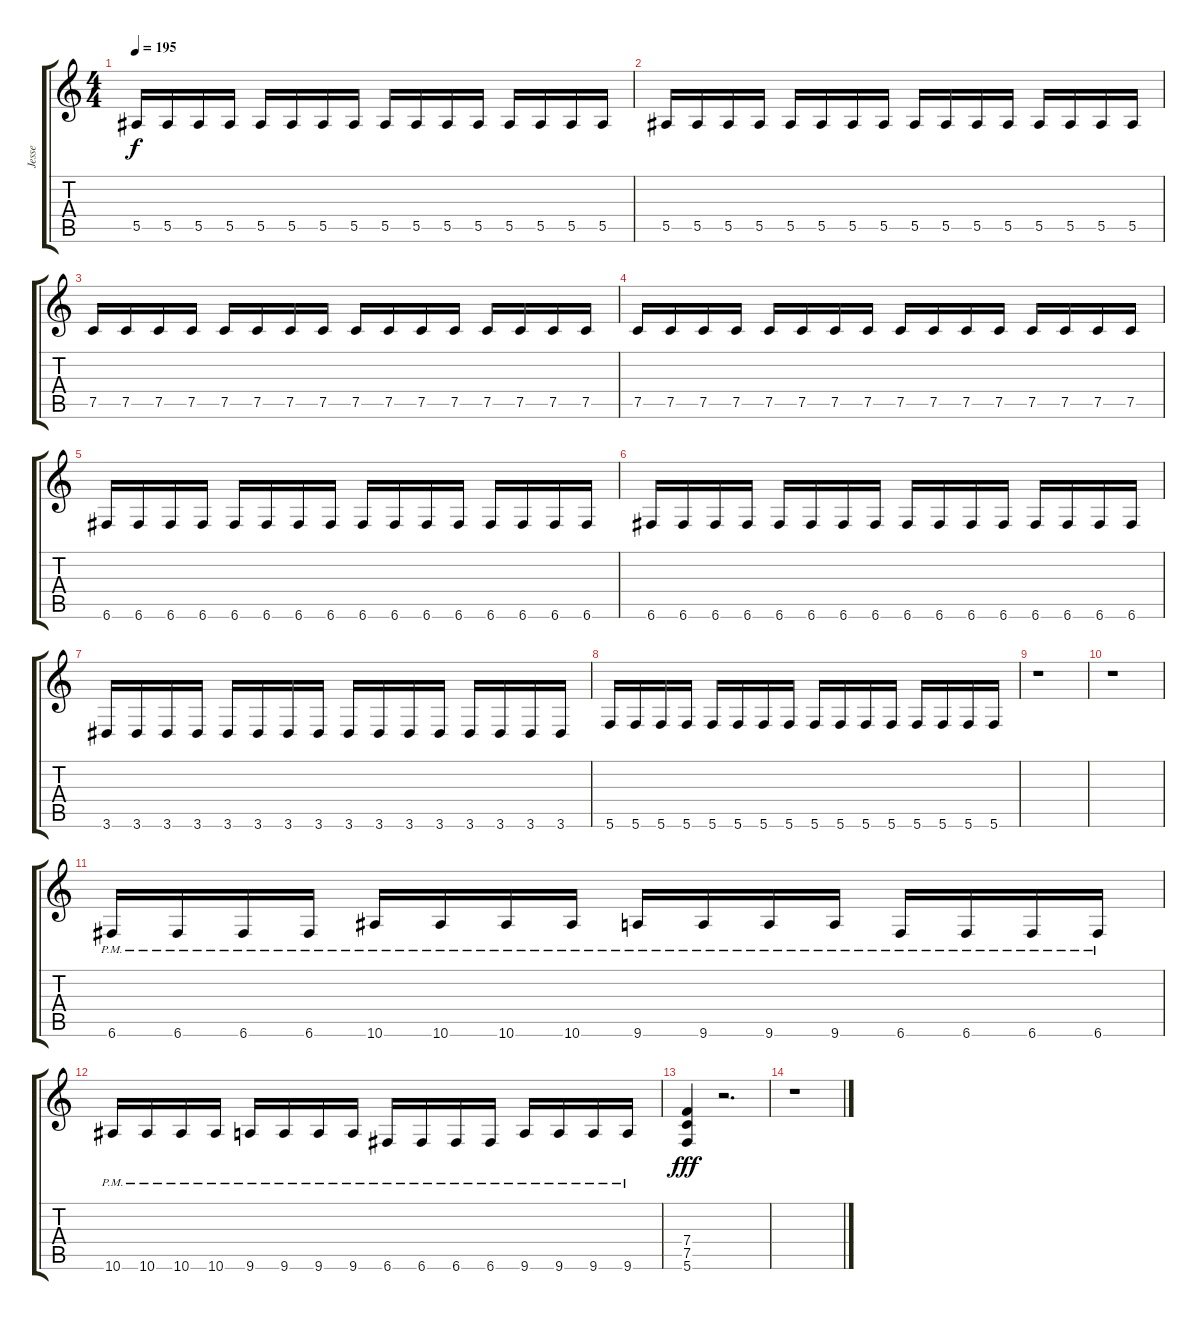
\track ("Jesse" "Jesse") {instrument distortionguitar}
\staff {score tabs}
\tuning (C4 G3 Eb3 Bb2 F2 C2) {hide}
\ts (4 4)
\tempo 195
\clef g2
\ks c
5.5.16{dy f} 5.5.16 5.5.16 5.5.16 5.5.16 5.5.16 5.5.16 5.5.16 5.5.16 5.5.16 5.5.16 5.5.16 5.5.16 5.5.16 5.5.16 5.5.16 |
5.5.16 5.5.16 5.5.16 5.5.16 5.5.16 5.5.16 5.5.16 5.5.16 5.5.16 5.5.16 5.5.16 5.5.16 5.5.16 5.5.16 5.5.16 5.5.16 |
7.5.16 7.5.16 7.5.16 7.5.16 7.5.16 7.5.16 7.5.16 7.5.16 7.5.16 7.5.16 7.5.16 7.5.16 7.5.16 7.5.16 7.5.16 7.5.16 |
7.5.16 7.5.16 7.5.16 7.5.16 7.5.16 7.5.16 7.5.16 7.5.16 7.5.16 7.5.16 7.5.16 7.5.16 7.5.16 7.5.16 7.5.16 7.5.16 |
6.6.16 6.6.16 6.6.16 6.6.16 6.6.16 6.6.16 6.6.16 6.6.16 6.6.16 6.6.16 6.6.16 6.6.16 6.6.16 6.6.16 6.6.16 6.6.16 |
6.6.16 6.6.16 6.6.16 6.6.16 6.6.16 6.6.16 6.6.16 6.6.16 6.6.16 6.6.16 6.6.16 6.6.16 6.6.16 6.6.16 6.6.16 6.6.16 |
3.6.16 3.6.16 3.6.16 3.6.16 3.6.16 3.6.16 3.6.16 3.6.16 3.6.16 3.6.16 3.6.16 3.6.16 3.6.16 3.6.16 3.6.16 3.6.16 |
5.6.16 5.6.16 5.6.16 5.6.16 5.6.16 5.6.16 5.6.16 5.6.16 5.6.16 5.6.16 5.6.16 5.6.16 5.6.16 5.6.16 5.6.16 5.6.16 |
r.1 |
r.1 |
6.6{pm}.16 6.6{pm}.16 6.6{pm}.16 6.6{pm}.16 10.6{pm}.16 10.6{pm}.16 10.6{pm}.16 10.6{pm}.16 9.6{pm}.16 9.6{pm}.16 9.6{pm}.16 9.6{pm}.16 6.6{pm}.16 6.6{pm}.16 6.6{pm}.16 6.6{pm}.16 |
10.6{pm}.16 10.6{pm}.16 10.6{pm}.16 10.6{pm}.16 9.6{pm}.16 9.6{pm}.16 9.6{pm}.16 9.6{pm}.16 6.6{pm}.16 6.6{pm}.16 6.6{pm}.16 6.6{pm}.16 9.6{pm}.16 9.6{pm}.16 9.6{pm}.16 9.6{pm}.16 |
(7.4 7.5 5.6).4{dy fff} r.2{d} |
r.1
